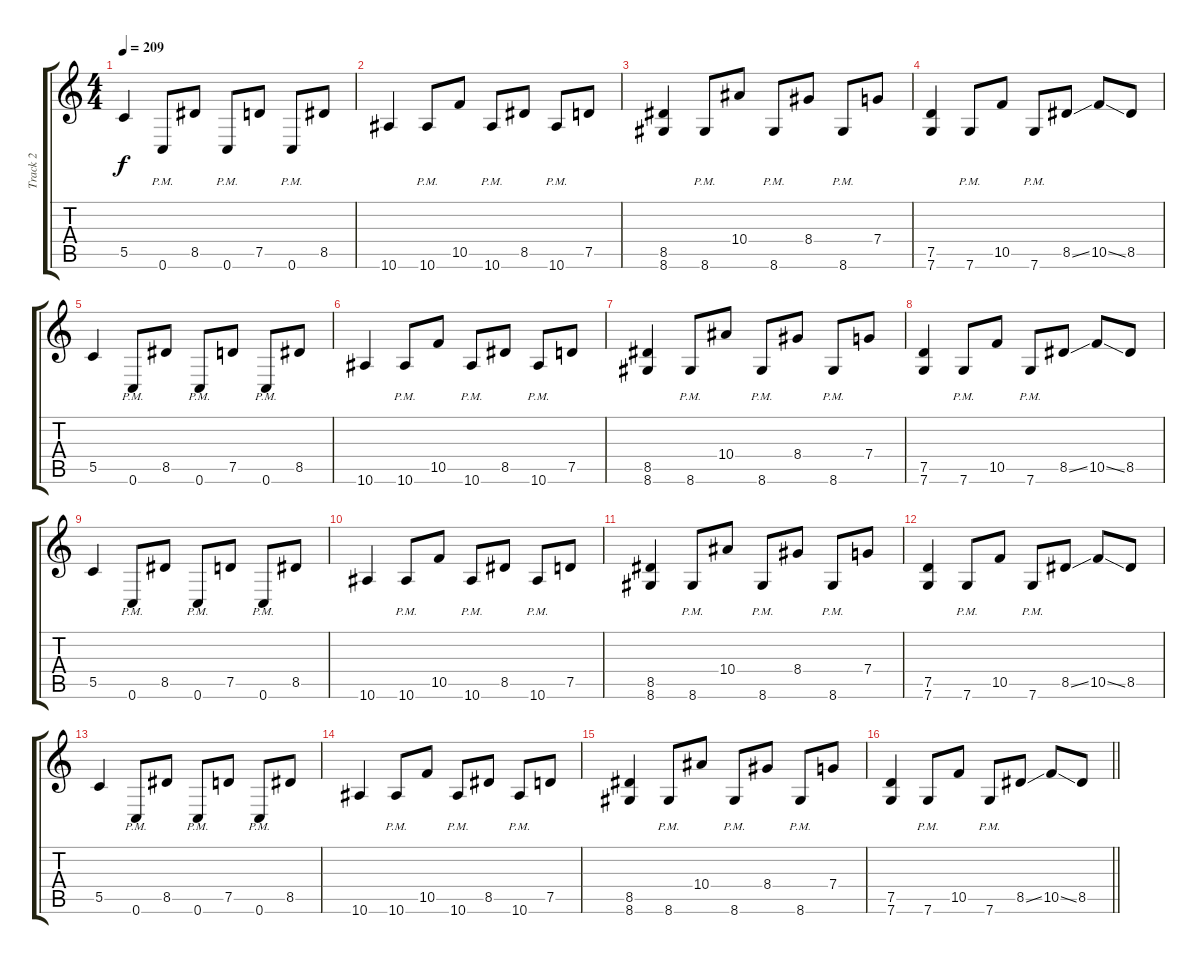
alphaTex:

\track ("Track 2" "Track 2") {instrument distortionguitar}
\staff {score tabs}
\tuning (D4 A3 F3 C3 G2 C2) {hide}
\ts (4 4)
\section ("" "")
\tempo 209
\clef g2
\ks c
5.5.4{dy f} 0.6{pm}.8 8.5.8 0.6{pm}.8 7.5.8 0.6{pm}.8 8.5.8 |
10.6.4 10.6{pm}.8 10.5.8 10.6{pm}.8 8.5.8 10.6{pm}.8 7.5.8 |
(8.5 8.6).4 8.6{pm}.8 10.4.8 8.6{pm}.8 8.4.8 8.6{pm}.8 7.4.8 |
(7.5 7.6).4 7.6{pm}.8 10.5.8 7.6{pm}.8 8.5{ss}.8 10.5{ss}.8 8.5.8 |
5.5.4 0.6{pm}.8 8.5.8 0.6{pm}.8 7.5.8 0.6{pm}.8 8.5.8 |
10.6.4 10.6{pm}.8 10.5.8 10.6{pm}.8 8.5.8 10.6{pm}.8 7.5.8 |
(8.5 8.6).4 8.6{pm}.8 10.4.8 8.6{pm}.8 8.4.8 8.6{pm}.8 7.4.8 |
(7.5 7.6).4 7.6{pm}.8 10.5.8 7.6{pm}.8 8.5{ss}.8 10.5{ss}.8 8.5.8 |
5.5.4 0.6{pm}.8 8.5.8 0.6{pm}.8 7.5.8 0.6{pm}.8 8.5.8 |
10.6.4 10.6{pm}.8 10.5.8 10.6{pm}.8 8.5.8 10.6{pm}.8 7.5.8 |
(8.5 8.6).4 8.6{pm}.8 10.4.8 8.6{pm}.8 8.4.8 8.6{pm}.8 7.4.8 |
(7.5 7.6).4 7.6{pm}.8 10.5.8 7.6{pm}.8 8.5{ss}.8 10.5{ss}.8 8.5.8 |
5.5.4 0.6{pm}.8 8.5.8 0.6{pm}.8 7.5.8 0.6{pm}.8 8.5.8 |
10.6.4 10.6{pm}.8 10.5.8 10.6{pm}.8 8.5.8 10.6{pm}.8 7.5.8 |
(8.5 8.6).4 8.6{pm}.8 10.4.8 8.6{pm}.8 8.4.8 8.6{pm}.8 7.4.8 |
\barLineRight lightlight
(7.5 7.6).4 7.6{pm}.8 10.5.8 7.6{pm}.8 8.5{ss}.8 10.5{ss}.8 8.5.8
